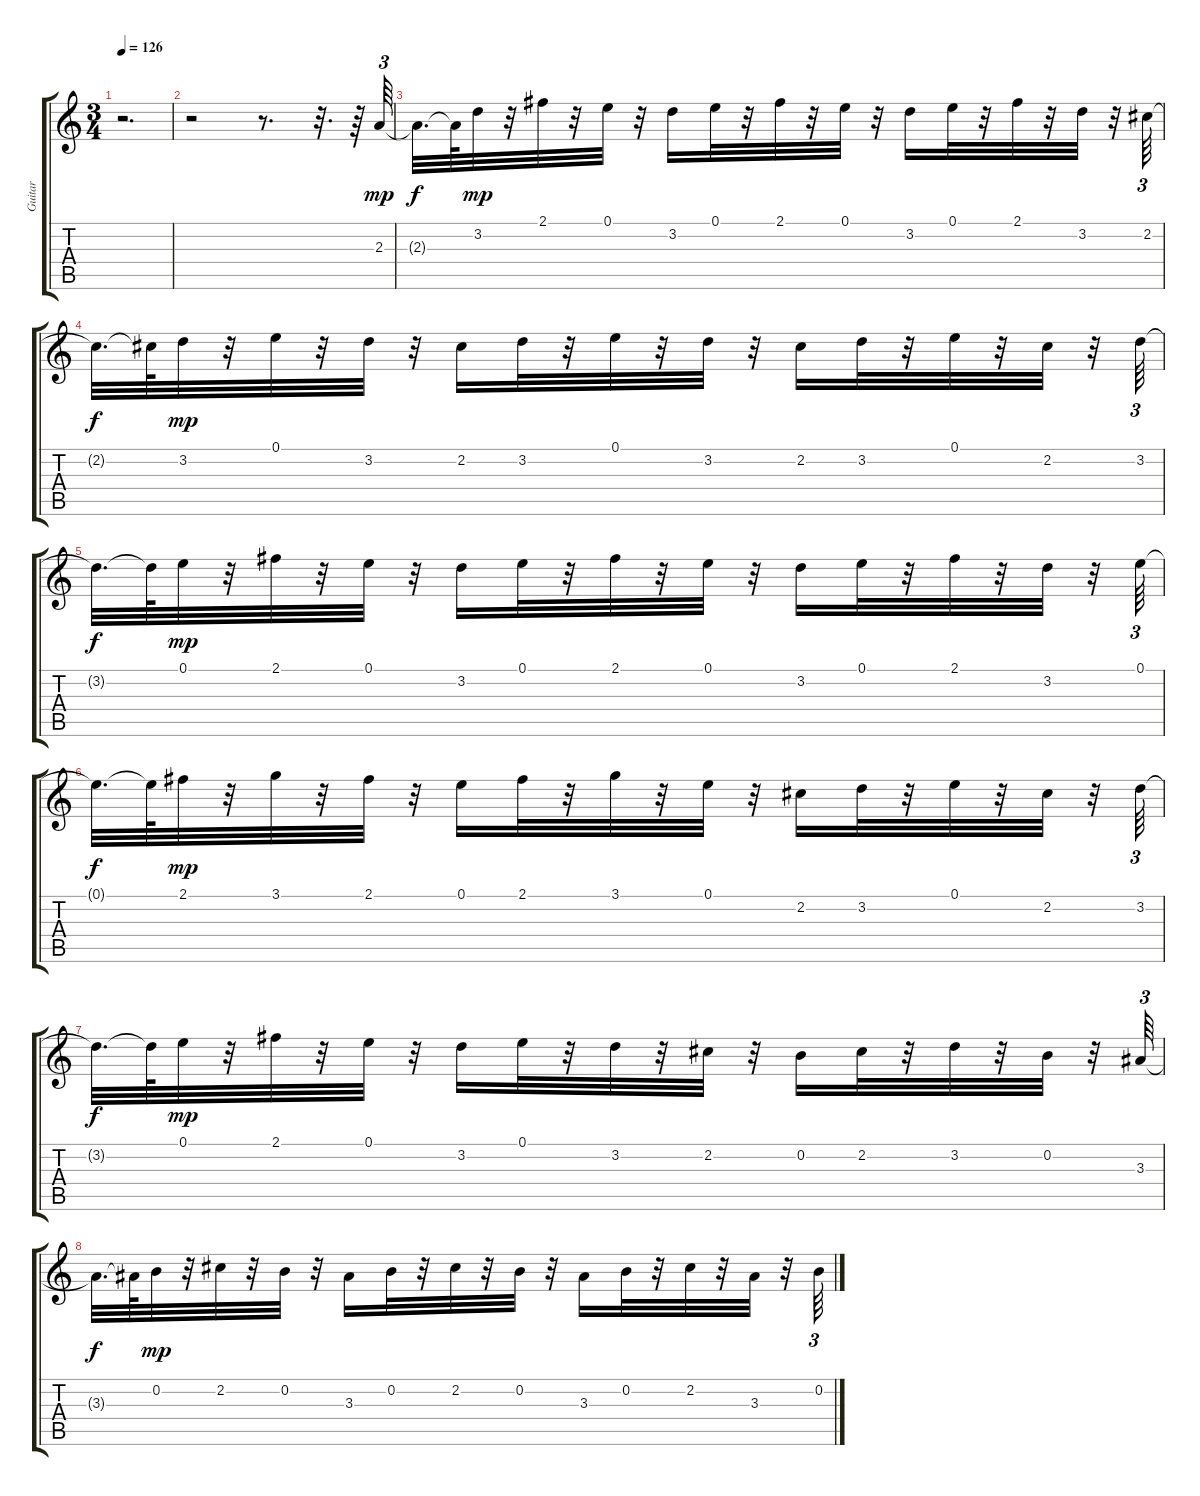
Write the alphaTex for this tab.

\track ("Guitar" "Guitar") {instrument acousticguitarnylon}
\staff {score tabs}
\tuning (E4 B3 G3 D3 A2 E2) {hide}
\ts (3 4)
\tempo 126
\clef g2
\ks c
r.2{d dy f} |
r.2 r.8{d} r.32{d} r.64 2.3.64{tu (3 2) dy mp} |
2.3{t}.32{d dy f} 2.3{t}.64 3.2.32{dy mp} r.32 2.1.32 r.32 0.1.32 r.32 3.2.16 0.1.32 r.32 2.1.32 r.32 0.1.32 r.32 3.2.16 0.1.32 r.32 2.1.32 r.32 3.2.32 r.32 2.2.64{tu (3 2)} |
2.2{t}.32{d dy f} 2.2{t}.64 3.2.32{dy mp} r.32 0.1.32 r.32 3.2.32 r.32 2.2.16 3.2.32 r.32 0.1.32 r.32 3.2.32 r.32 2.2.16 3.2.32 r.32 0.1.32 r.32 2.2.32 r.32 3.2.64{tu (3 2)} |
3.2{t}.32{d dy f} 3.2{t}.64 0.1.32{dy mp} r.32 2.1.32 r.32 0.1.32 r.32 3.2.16 0.1.32 r.32 2.1.32 r.32 0.1.32 r.32 3.2.16 0.1.32 r.32 2.1.32 r.32 3.2.32 r.32 0.1.64{tu (3 2)} |
0.1{t}.32{d dy f} 0.1{t}.64 2.1.32{dy mp} r.32 3.1.32 r.32 2.1.32 r.32 0.1.16 2.1.32 r.32 3.1.32 r.32 0.1.32 r.32 2.2.16 3.2.32 r.32 0.1.32 r.32 2.2.32 r.32 3.2.64{tu (3 2)} |
3.2{t}.32{d dy f} 3.2{t}.64 0.1.32{dy mp} r.32 2.1.32 r.32 0.1.32 r.32 3.2.16 0.1.32 r.32 3.2.32 r.32 2.2.32 r.32 0.2.16 2.2.32 r.32 3.2.32 r.32 0.2.32 r.32 3.3.64{tu (3 2)} |
3.3{t}.32{d dy f} 3.3{t}.64 0.2.32{dy mp} r.32 2.2.32 r.32 0.2.32 r.32 3.3.16 0.2.32 r.32 2.2.32 r.32 0.2.32 r.32 3.3.16 0.2.32 r.32 2.2.32 r.32 3.3.32 r.32 0.2.64{tu (3 2)}
